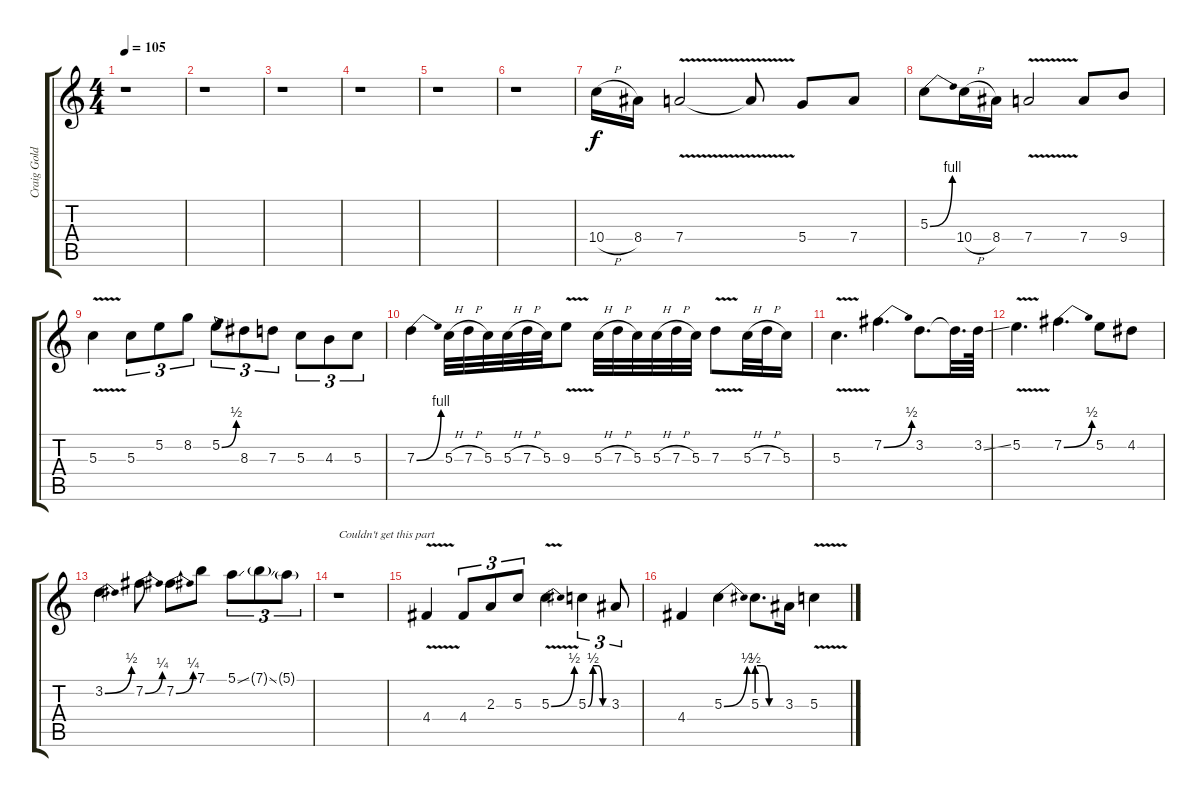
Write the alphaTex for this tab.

\track ("Craig Goldy II" "Craig Gold") {instrument distortionguitar}
\staff {score tabs}
\tuning (E4 B3 G3 D3 A2 E2) {hide}
\ts (4 4)
\tempo 105
\clef g2
\ks c
r.1{dy f} |
r.1 |
r.1 |
r.1 |
r.1 |
r.1 |
10.4{h}.16 8.4.16 7.4{v}.2 7.4{v t}.8 5.4.8 7.4.8 |
5.3{be (bend 0 0 60 4)}.8 10.4{h}.16 8.4.16 7.4{v}.2 7.4.8 9.4.8 |
5.3{v}.4 5.3.8{tu (3 2)} 5.2.8{tu (3 2)} 8.2.8{tu (3 2)} 5.2{be (bend 0 0 60 2)}.8{tu (3 2)} 8.3.8{tu (3 2)} 7.3.8{tu (3 2)} 5.3.8{tu (3 2)} 4.3.8{tu (3 2)} 5.3.8{tu (3 2)} |
7.3{be (bend 0 0 60 4)}.4 5.3{h}.32 7.3{h}.32 5.3.32 5.3{h}.32 7.3{h}.32 5.3.32 9.3{v}.8 5.3{h}.32 7.3{h}.32 5.3.32 5.3{h}.32 7.3{h}.32 5.3.32 7.3{v}.8 5.3{h}.32 7.3{h}.32 5.3.16 |
5.3{v}.4{d} 7.2{be (bend 0 0 60 2)}.4{d} 3.2.8{d} 3.2{t}.32{d} 3.2{ss}.64 |
5.2{v}.4{d} 7.2{be (bend 0 0 60 2)}.4{d} 5.2.8 4.2.8 |
3.2{be (bend 0 0 60 2)}.4{d} 7.2{be (bend 0 0 60 1)}.8 7.2{be (bend 0 0 60 1)}.8 7.1.8 5.1{ss}.8{tu (3 2)} 7.1{ss g}.8{tu (3 2)} 5.1{g}.8{tu (3 2)} |
r.1{txt "Couldn't get this part"} |
4.4{v}.4 4.4.8{tu (3 2)} 2.3.8{tu (3 2)} 5.3.8{tu (3 2)} 5.3{be (bend 0 0 60 2) v}.4 5.3{be (custom 0 0 15 2 30 2 45 0 60 0)}.4{tu (3 2)} 3.3.8{tu (3 2)} |
4.4.4 5.3{be (bend 0 0 60 2)}.4 5.3{be (custom 0 2 15 2 30 0 40 0 60 0)}.8{d} 3.3.16 5.3{v}.4
